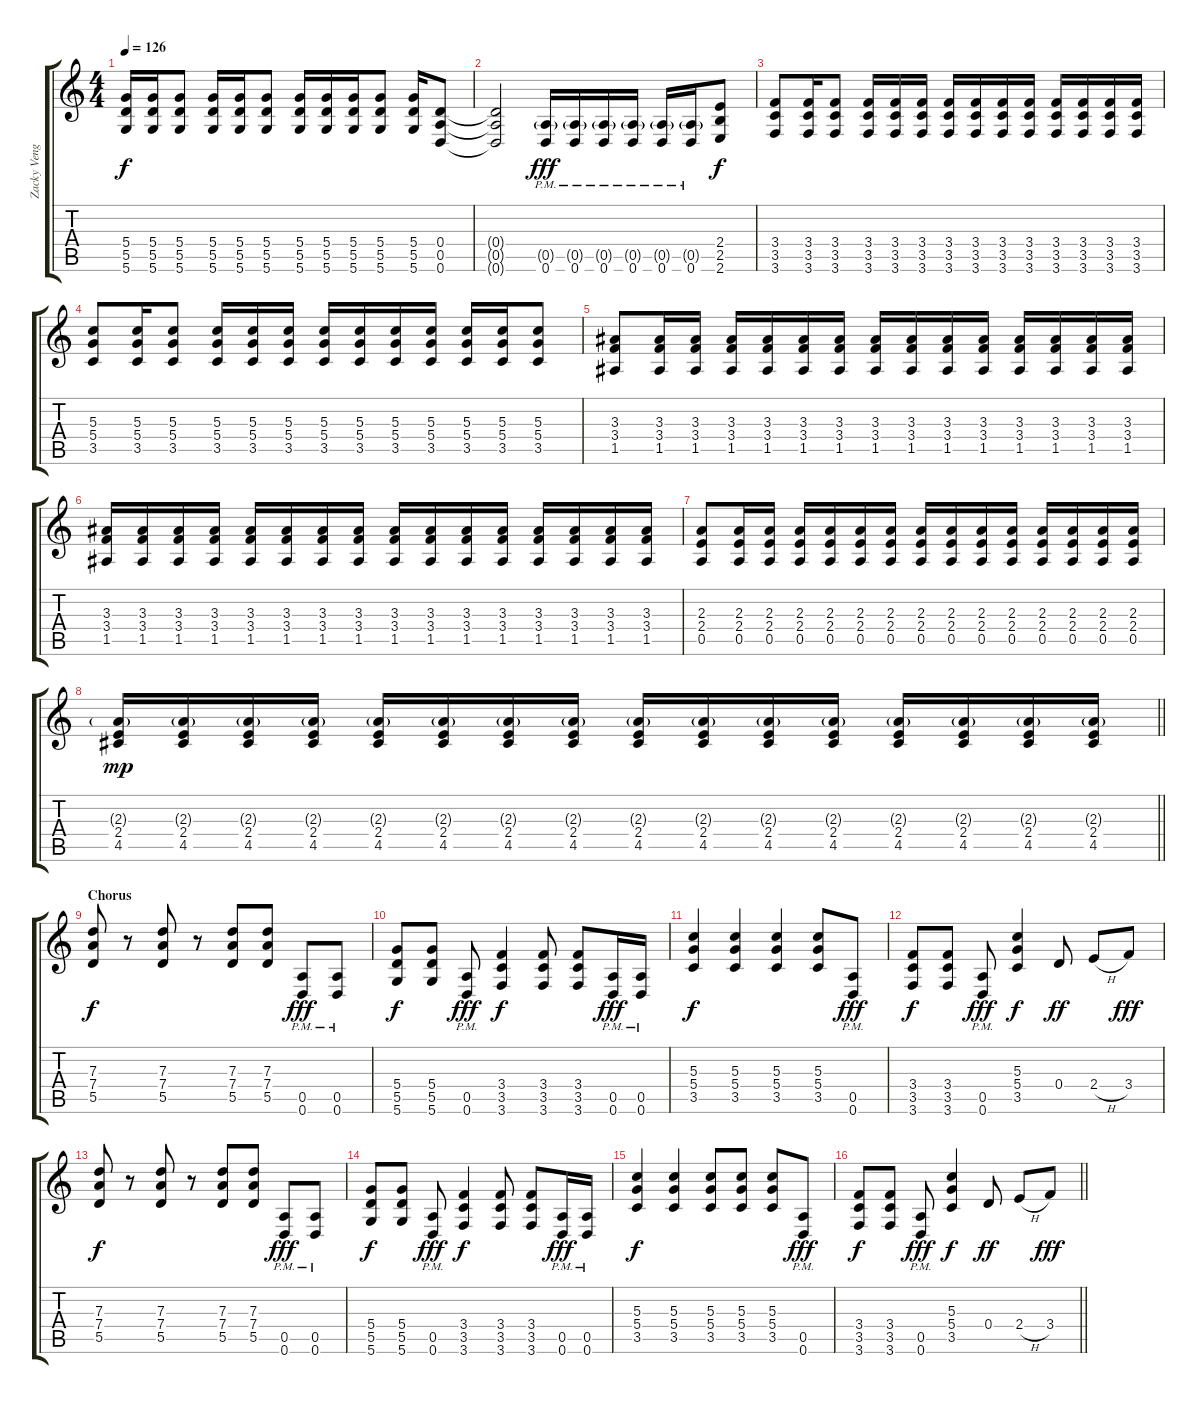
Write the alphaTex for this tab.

\track ("Zacky Vengeance" "Zacky Veng") {instrument distortionguitar}
\staff {score tabs}
\tuning (E4 B3 G3 D3 A2 D2) {hide}
\ts (4 4)
\tempo 126
\clef g2
\ks c
(5.4 5.5 5.6).16{dy f} (5.4 5.5 5.6).16 (5.4 5.5 5.6).8 (5.4 5.5 5.6).16 (5.4 5.5 5.6).16 (5.4 5.5 5.6).8 (5.4 5.5 5.6).16 (5.4 5.5 5.6).16 (5.4 5.5 5.6).16 (5.4 5.5 5.6).8 (5.4 5.5 5.6).16 (0.4 0.5 0.6).8 |
(0.4{t} 0.5{t} 0.6{t}).2 (0.5{g pm} 0.6{pm}).16{dy fff} (0.5{g pm} 0.6{pm}).16 (0.5{g pm} 0.6{pm}).16 (0.5{g pm} 0.6{pm}).16 (0.5{g pm} 0.6{pm}).16 (0.5{g pm} 0.6{pm}).16 (2.4 2.5 2.6).8{dy f} |
(3.4 3.5 3.6).8 (3.4 3.5 3.6).16 (3.4 3.5 3.6).8 (3.4 3.5 3.6).16 (3.4 3.5 3.6).16 (3.4 3.5 3.6).16 (3.4 3.5 3.6).16 (3.4 3.5 3.6).16 (3.4 3.5 3.6).16 (3.4 3.5 3.6).16 (3.4 3.5 3.6).16 (3.4 3.5 3.6).16 (3.4 3.5 3.6).16 (3.4 3.5 3.6).16 |
(5.3 5.4 3.5).8 (5.3 5.4 3.5).16 (5.3 5.4 3.5).8 (5.3 5.4 3.5).16 (5.3 5.4 3.5).16 (5.3 5.4 3.5).16 (5.3 5.4 3.5).16 (5.3 5.4 3.5).16 (5.3 5.4 3.5).16 (5.3 5.4 3.5).16 (5.3 5.4 3.5).16 (5.3 5.4 3.5).16 (5.3 5.4 3.5).8 |
(3.3 3.4 1.5).8 (3.3 3.4 1.5).16 (3.3 3.4 1.5).16 (3.3 3.4 1.5).16 (3.3 3.4 1.5).16 (3.3 3.4 1.5).16 (3.3 3.4 1.5).16 (3.3 3.4 1.5).16 (3.3 3.4 1.5).16 (3.3 3.4 1.5).16 (3.3 3.4 1.5).16 (3.3 3.4 1.5).16 (3.3 3.4 1.5).16 (3.3 3.4 1.5).16 (3.3 3.4 1.5).16 |
(3.3 3.4 1.5).16 (3.3 3.4 1.5).16 (3.3 3.4 1.5).16 (3.3 3.4 1.5).16 (3.3 3.4 1.5).16 (3.3 3.4 1.5).16 (3.3 3.4 1.5).16 (3.3 3.4 1.5).16 (3.3 3.4 1.5).16 (3.3 3.4 1.5).16 (3.3 3.4 1.5).16 (3.3 3.4 1.5).16 (3.3 3.4 1.5).16 (3.3 3.4 1.5).16 (3.3 3.4 1.5).16 (3.3 3.4 1.5).16 |
(2.3 2.4 0.5).8 (2.3 2.4 0.5).16 (2.3 2.4 0.5).16 (2.3 2.4 0.5).16 (2.3 2.4 0.5).16 (2.3 2.4 0.5).16 (2.3 2.4 0.5).16 (2.3 2.4 0.5).16 (2.3 2.4 0.5).16 (2.3 2.4 0.5).16 (2.3 2.4 0.5).16 (2.3 2.4 0.5).16 (2.3 2.4 0.5).16 (2.3 2.4 0.5).16 (2.3 2.4 0.5).16 |
\barLineRight lightlight
(2.3{g} 2.4 4.5).16{dy mp} (2.3{g} 2.4 4.5).16 (2.3{g} 2.4 4.5).16 (2.3{g} 2.4 4.5).16 (2.3{g} 2.4 4.5).16 (2.3{g} 2.4 4.5).16 (2.3{g} 2.4 4.5).16 (2.3{g} 2.4 4.5).16 (2.3{g} 2.4 4.5).16 (2.3{g} 2.4 4.5).16 (2.3{g} 2.4 4.5).16 (2.3{g} 2.4 4.5).16 (2.3{g} 2.4 4.5).16 (2.3{g} 2.4 4.5).16 (2.3{g} 2.4 4.5).16 (2.3{g} 2.4 4.5).16 |
\section ("" "Chorus")
(7.3 7.4 5.5).8{dy f volume 12} r.8 (7.3 7.4 5.5).8 r.8 (7.3 7.4 5.5).8 (7.3 7.4 5.5).8 (0.5{pm} 0.6{pm}).8{dy fff} (0.5{pm} 0.6{pm}).8 |
(5.4 5.5 5.6).8{dy f} (5.4 5.5 5.6).8 (0.5{pm} 0.6{pm}).8{dy fff} (3.4 3.5 3.6).4{dy f} (3.4 3.5 3.6).8 (3.4 3.5 3.6).8 (0.5{pm} 0.6{pm}).16{dy fff} (0.5{pm} 0.6{pm}).16 |
(5.3 5.4 3.5).4{dy f} (5.3 5.4 3.5).4 (5.3 5.4 3.5).4 (5.3 5.4 3.5).8 (0.5{pm} 0.6{pm}).8{dy fff} |
(3.4 3.5 3.6).8{dy f} (3.4 3.5 3.6).8 (0.5{pm} 0.6{pm}).8{dy fff} (5.3 5.4 3.5).4{dy f} 0.4.8{dy ff} 2.4{h}.8 3.4.8{dy fff} |
(7.3 7.4 5.5).8{dy f} r.8 (7.3 7.4 5.5).8 r.8 (7.3 7.4 5.5).8 (7.3 7.4 5.5).8 (0.5{pm} 0.6{pm}).8{dy fff} (0.5{pm} 0.6{pm}).8 |
(5.4 5.5 5.6).8{dy f} (5.4 5.5 5.6).8 (0.5{pm} 0.6{pm}).8{dy fff} (3.4 3.5 3.6).4{dy f} (3.4 3.5 3.6).8 (3.4 3.5 3.6).8 (0.5{pm} 0.6{pm}).16{dy fff} (0.5{pm} 0.6{pm}).16 |
(5.3 5.4 3.5).4{dy f} (5.3 5.4 3.5).4 (5.3 5.4 3.5).8 (5.3 5.4 3.5).8 (5.3 5.4 3.5).8 (0.5{pm} 0.6{pm}).8{dy fff} |
\barLineRight lightlight
(3.4 3.5 3.6).8{dy f} (3.4 3.5 3.6).8 (0.5{pm} 0.6{pm}).8{dy fff} (5.3 5.4 3.5).4{dy f} 0.4.8{dy ff} 2.4{h}.8 3.4.8{dy fff}
